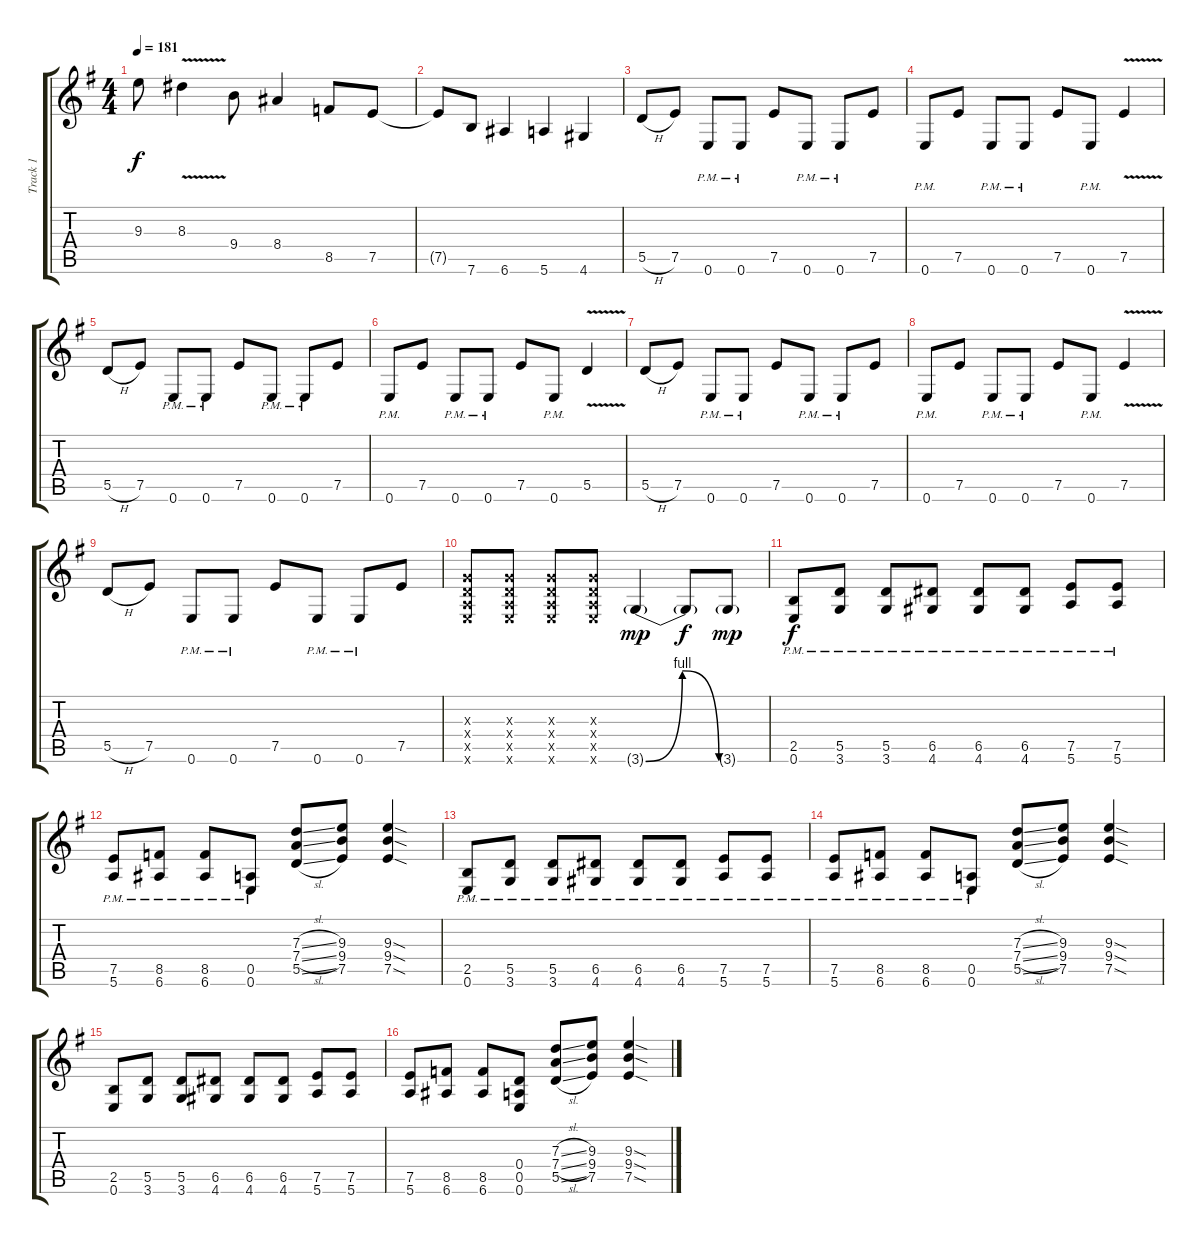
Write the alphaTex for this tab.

\track ("Track 1" "Track 1") {instrument acousticguitarsteel}
\staff {score tabs}
\tuning (E4 B3 G3 D3 A2 E2) {hide}
\ts (4 4)
\tempo 181
\clef g2
\ks g
9.3.8{dy f} 8.3{v}.4 9.4.8 8.4.4 8.5.8 7.5.8 |
7.5{t}.8 7.6.8 6.6.4 5.6.4 4.6.4 |
5.5{h}.8 7.5.8 0.6{pm}.8 0.6{pm}.8 7.5.8 0.6{pm}.8 0.6{pm}.8 7.5.8 |
0.6{pm}.8 7.5.8 0.6{pm}.8 0.6{pm}.8 7.5.8 0.6{pm}.8 7.5{v}.4 |
5.5{h}.8 7.5.8 0.6{pm}.8 0.6{pm}.8 7.5.8 0.6{pm}.8 0.6{pm}.8 7.5.8 |
0.6{pm}.8 7.5.8 0.6{pm}.8 0.6{pm}.8 7.5.8 0.6{pm}.8 5.5{v}.4 |
5.5{h}.8 7.5.8 0.6{pm}.8 0.6{pm}.8 7.5.8 0.6{pm}.8 0.6{pm}.8 7.5.8 |
0.6{pm}.8 7.5.8 0.6{pm}.8 0.6{pm}.8 7.5.8 0.6{pm}.8 7.5{v}.4 |
5.5{h}.8 7.5.8 0.6{pm}.8 0.6{pm}.8 7.5.8 0.6{pm}.8 0.6{pm}.8 7.5.8 |
(0.3{x} 0.4{x} 0.5{x} 0.6{x}).8 (0.3{x} 0.4{x} 0.5{x} 0.6{x}).8 (0.3{x} 0.4{x} 0.5{x} 0.6{x}).8 (0.3{x} 0.4{x} 0.5{x} 0.6{x}).8 3.6{be (bendrelease 0 0 15 4 45 4 60 0) g}.4{dy mp} 3.6{t}.8{dy f} 3.6{g}.8{dy mp} |
(2.5{pm} 0.6{pm}).8{dy f} (5.5{pm} 3.6{pm}).8 (5.5{pm} 3.6{pm}).8 (6.5{pm} 4.6{pm}).8 (6.5{pm} 4.6{pm}).8 (6.5{pm} 4.6{pm}).8 (7.5{pm} 5.6{pm}).8 (7.5{pm} 5.6{pm}).8 |
(7.5{pm} 5.6{pm}).8 (8.5{pm} 6.6{pm}).8 (8.5{pm} 6.6{pm}).8 (0.5{pm} 0.6{pm}).8 (7.3{sl} 7.4{sl} 5.5{sl}).8 (9.3 9.4 7.5).8 (9.3{sod} 9.4{sod} 7.5{sod}).4 |
(2.5{pm} 0.6{pm}).8 (5.5{pm} 3.6{pm}).8 (5.5{pm} 3.6{pm}).8 (6.5{pm} 4.6{pm}).8 (6.5{pm} 4.6{pm}).8 (6.5{pm} 4.6{pm}).8 (7.5{pm} 5.6{pm}).8 (7.5{pm} 5.6{pm}).8 |
(7.5{pm} 5.6{pm}).8 (8.5{pm} 6.6{pm}).8 (8.5{pm} 6.6{pm}).8 (0.5{pm} 0.6{pm}).8 (7.3{sl} 7.4{sl} 5.5{sl}).8 (9.3 9.4 7.5).8 (9.3{sod} 9.4{sod} 7.5{sod}).4 |
(2.5 0.6).8 (5.5 3.6).8 (5.5 3.6).8 (6.5 4.6).8 (6.5 4.6).8 (6.5 4.6).8 (7.5 5.6).8 (7.5 5.6).8 |
(7.5 5.6).8 (8.5 6.6).8 (8.5 6.6).8 (0.4 0.5 0.6).8 (7.3{sl} 7.4{sl} 5.5{sl}).8 (9.3 9.4 7.5).8 (9.3{sod} 9.4{sod} 7.5{sod}).4
